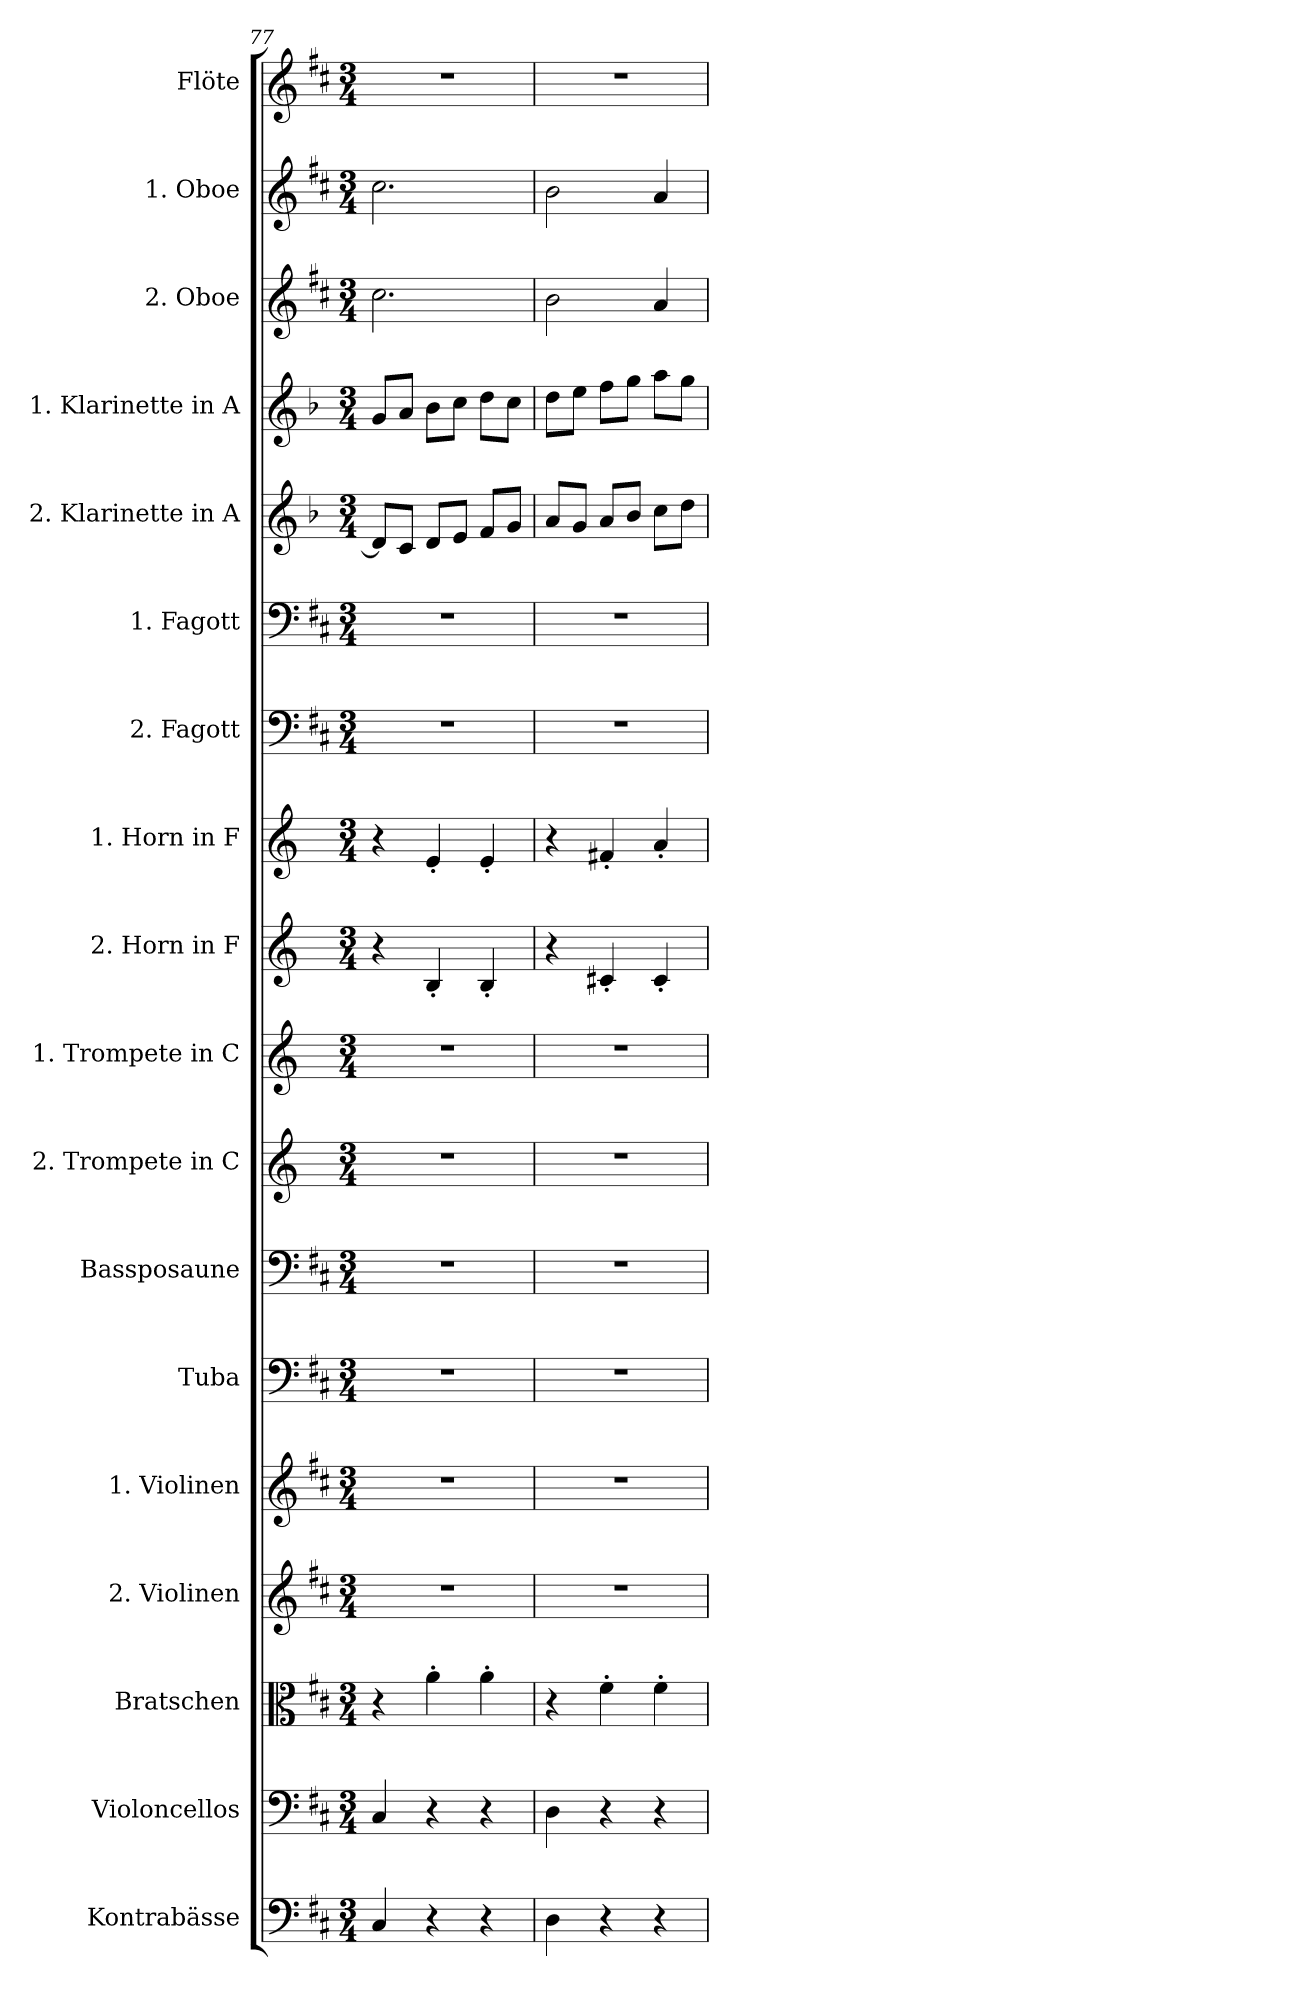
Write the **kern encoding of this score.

**kern	**kern	**kern	**kern	**kern	**kern	**kern	**kern	**kern	**kern	**kern	**kern	**kern	**kern	**kern	**kern	**kern	**kern
*part18	*part17	*part16	*part15	*part14	*part13	*part12	*part11	*part10	*part9	*part8	*part7	*part6	*part5	*part4	*part3	*part2	*part1
*staff18	*staff17	*staff16	*staff15	*staff14	*staff13	*staff12	*staff11	*staff10	*staff9	*staff8	*staff7	*staff6	*staff5	*staff4	*staff3	*staff2	*staff1
*I"Kontrabässe	*I"Violoncellos	*I"Bratschen	*I"2. Violinen	*I"1. Violinen	*I"Tuba	*I"Bassposaune	*I"2. Trompete in C	*I"1. Trompete in C	*I"2. Horn in F	*I"1. Horn in F	*I"2. Fagott	*I"1. Fagott	*I"2. Klarinette in A	*I"1. Klarinette in A	*I"2. Oboe	*I"1. Oboe	*I"Flöte
*I'Kbs.	*I'Vcs.	*I'Bran.	*I'2. Vln.	*I'1. Vln.	*I'Tba.	*I'B.psn.	*	*	*	*	*I'2. Fgt.	*I'1. Fgt.	*	*	*I'2. Ob.	*I'1. Ob.	*I'Fl.
*clefF4	*clefF4	*clefC3	*clefG2	*clefG2	*clefF4	*clefF4	*clefG2	*clefG2	*clefG2	*clefG2	*clefF4	*clefF4	*clefG2	*clefG2	*clefG2	*clefG2	*clefG2
*ITrd7c12	*	*	*	*	*	*	*	*	*ITrd4c7	*ITrd4c7	*	*	*ITrd2c3	*ITrd2c3	*	*	*
*k[f#c#]	*k[f#c#]	*k[f#c#]	*k[f#c#]	*k[f#c#]	*k[f#c#]	*k[f#c#]	*k[]	*k[]	*k[b-]	*k[b-]	*k[f#c#]	*k[f#c#]	*k[f#c#]	*k[f#c#]	*k[f#c#]	*k[f#c#]	*k[f#c#]
*M3/4	*M3/4	*M3/4	*M3/4	*M3/4	*M3/4	*M3/4	*M3/4	*M3/4	*M3/4	*M3/4	*M3/4	*M3/4	*M3/4	*M3/4	*M3/4	*M3/4	*M3/4
=77	=77	=77	=77	=77	=77	=77	=77	=77	=77	=77	=77	=77	=77	=77	=77	=77	=77
4CC#/	4C#/	4r	2.r	2.r	2.r	2.r	2.r	2.r	4r	4r	2.r	2.r	8B/L]	8e/L	2.cc#\	2.cc#\	2.r
.	.	.	.	.	.	.	.	.	.	.	.	.	8A/J	8f#/J	.	.	.
4r	4r	4a'\	.	.	.	.	.	.	4E'/	4A'/	.	.	8B/L	8g\L	.	.	.
.	.	.	.	.	.	.	.	.	.	.	.	.	8c#/J	8a\J	.	.	.
4r	4r	4a'\	.	.	.	.	.	.	4E'/	4A'/	.	.	8d/L	8b\L	.	.	.
.	.	.	.	.	.	.	.	.	.	.	.	.	8e/J	8a\J	.	.	.
=78	=78	=78	=78	=78	=78	=78	=78	=78	=78	=78	=78	=78	=78	=78	=78	=78	=78
4DD\	4D\	4r	2.r	2.r	2.r	2.r	2.r	2.r	4r	4r	2.r	2.r	8f#/L	8b\L	2b\	2b\	2.r
.	.	.	.	.	.	.	.	.	.	.	.	.	8e/J	8cc#\J	.	.	.
4r	4r	4f#'\	.	.	.	.	.	.	4F#X'/	4Bn'/	.	.	8f#/L	8dd\L	.	.	.
.	.	.	.	.	.	.	.	.	.	.	.	.	8g/J	8ee\J	.	.	.
4r	4r	4f#'\	.	.	.	.	.	.	4F#'/	4d'/	.	.	8a\L	8ff#\L	4a/	4a/	.
.	.	.	.	.	.	.	.	.	.	.	.	.	8b\J	8ee\J	.	.	.
=	=	=	=	=	=	=	=	=	=	=	=	=	=	=	=	=	=
*-	*-	*-	*-	*-	*-	*-	*-	*-	*-	*-	*-	*-	*-	*-	*-	*-	*-
